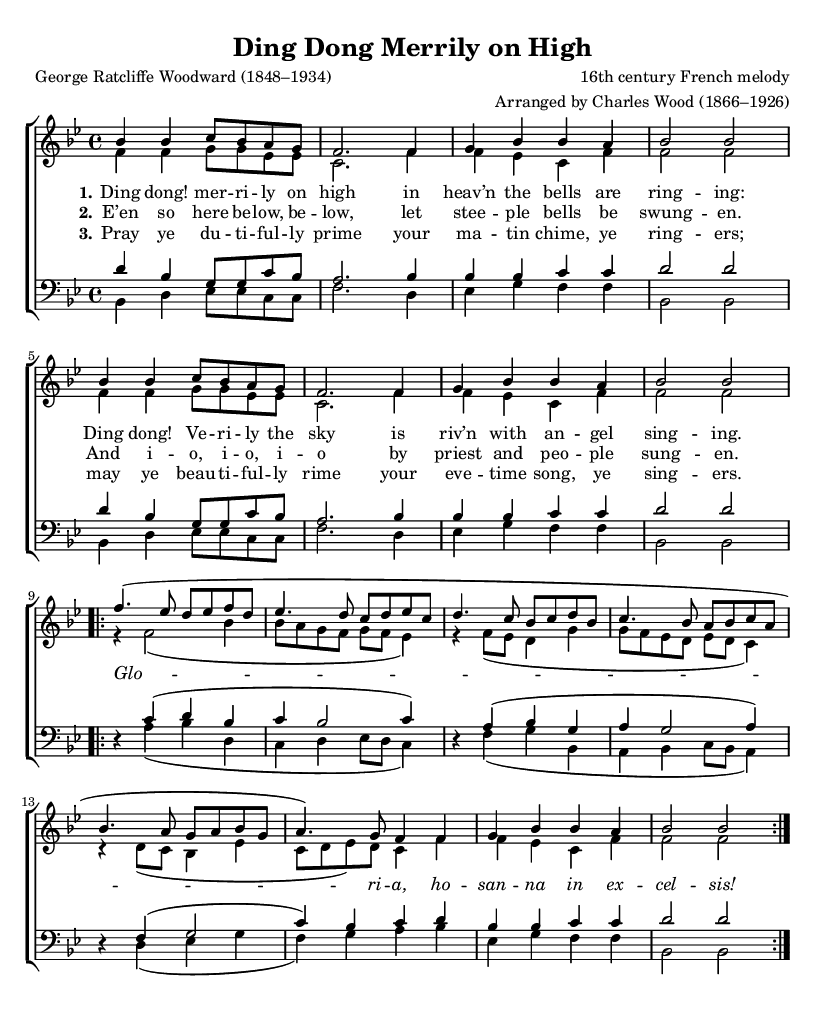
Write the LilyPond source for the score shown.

\version "2.14.2"
\include "header.ly"

\header {
  title = "Ding Dong Merrily on High"
  poet = "George Ratcliffe Woodward (1848–1934)"
  composer = "16th century French melody"
  arranger = "Arranged by Charles Wood (1866–1926)"
}

global = {
  \preamble
  \key bes \major
  \time 4/4
}

sop = \context Voice = "sop" \relative c'' {
  \voiceOne
  \repeat unfold 2 {
    bes4 bes c8 bes a g |
    f2. f4 |
    g bes bes a |
    bes2 bes
  } \break
  \repeat volta 2 {
    f'4.( ees8 d ees f d |
    ees4. d8 c d ees c |
    d4. c8 bes c d bes |
    c4. bes8 a bes c a |

    bes4. a8 g a bes g |
    a4.) g8 f4 f |
    g bes bes a |
    bes2 bes 2
  }
}

alto=\context Voice = "alto" \relative c' {
  \voiceTwo
  \repeat unfold 2 {
    f4 f g8 g ees ees |
    c2. f4 |
    f ees c f |
    f2 f |
  }
  \repeat volta 2 {
    r4 f2( bes4 |
    bes8 a g f g f ees4) |
    r4  f8( ees d4 g |
    g8 f ees d ees d c4) |

    r4 d8( c bes4 ees |
    c8 d ees) d c4 f |
    f ees c f |
    f2 f
  }
}

tenor = \context Voice = "tenor" \relative c' {
  \voiceOne
  \repeat unfold 2 {
    d4 bes g8 g c bes |
    a2. bes4 |
    bes bes c c |
    d2 d |
  }
  \repeat volta 2 {
    d,4\rest c'( d bes |
    c bes2 c4) |
    d,4\rest a'( bes g |
    a g2 a4) |

    d,\rest f( g2 |
    c4) bes c d |
    bes bes c c |
    d2 d
  }
}

bass = \context Voice = "bass" \relative c {
  \voiceTwo
  \repeat unfold 2 {
    bes4 d ees8 ees c c |
    f2. d4 |
    ees g f f |
    bes,2 bes |
  }
  \repeat volta 2 {
    s4 a'4( bes d, |
    c d ees8 d c4) |
    s4 f( g bes, |
    a bes c8 bes a4) |

    s4 d( ees g |
    f) g a bes |
    ees, g f f |
    bes,2 bes
  }
}

stanzaa = \lyricmode {
  Ding dong! mer -- ri -- ly on high in heav’n the bells are ring -- ing:
  Ding dong!  Ve -- ri -- ly the sky is riv’n with an -- gel sing -- ing.
  \markup\italic Glo -- \markup\italic ri -- \markup\italic a, \markup\italic ho -- \markup\italic san -- \markup\italic na \markup\italic in \markup\italic ex -- \markup\italic cel -- \markup\italic sis!
}
stanzab = \lyricmode {
  E’en so here be -- low, be -- low, let stee -- ple bells be swung -- en.
  And i -- o, i -- o, i -- o by priest and peo -- ple sung -- en.
}
stanzac = \lyricmode {
  Pray ye du -- ti -- ful -- ly prime your ma -- tin chime, ye ring -- ers;
  may ye beau -- ti -- ful -- ly rime your eve -- time song, ye sing -- ers.
}

\score {
  \context ChoirStaff <<
    \unset ChoirStaff.melismaBusyProperties
    \context Staff ="upper"  { \clef "G" <<
      \global
      \sop
      \alto
    >>}

    \lyricsto "sop" \context Lyrics = "stanza-1" {
      \set stanza = "1."
      \stanzaa }
    \lyricsto "sop" \context Lyrics = "stanza-2" {
      \set stanza = "2."
      \stanzab }
    \lyricsto "sop" \context Lyrics = "stanza-3" {
      \set stanza = "3."
      \stanzac }

    \context Staff = "lower"  { \clef "F"<<
      \global
      \tenor
      \bass
    >>}
  >>
}

